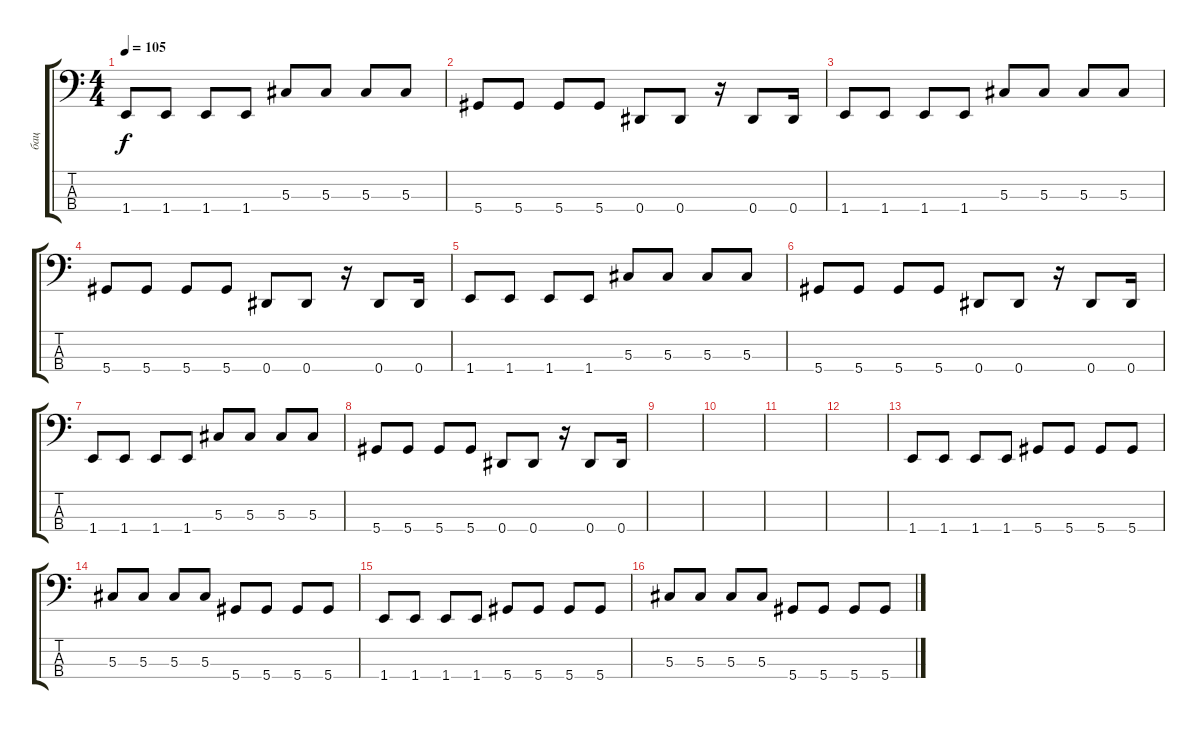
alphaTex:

\track ("бац" "бац") {instrument electricbasspick}
\staff {score tabs}
\tuning (Gb2 Db2 Ab1 Eb1) {hide}
\ts (4 4)
\tempo 105
\clef f4
\ks c
1.4.8{dy f} 1.4.8 1.4.8 1.4.8 5.3.8 5.3.8 5.3.8 5.3.8 |
5.4.8 5.4.8 5.4.8 5.4.8 0.4.8 0.4.8 r.16 0.4.8 0.4.16 |
1.4.8 1.4.8 1.4.8 1.4.8 5.3.8 5.3.8 5.3.8 5.3.8 |
5.4.8 5.4.8 5.4.8 5.4.8 0.4.8 0.4.8 r.16 0.4.8 0.4.16 |
1.4.8 1.4.8 1.4.8 1.4.8 5.3.8 5.3.8 5.3.8 5.3.8 |
5.4.8 5.4.8 5.4.8 5.4.8 0.4.8 0.4.8 r.16 0.4.8 0.4.16 |
1.4.8 1.4.8 1.4.8 1.4.8 5.3.8 5.3.8 5.3.8 5.3.8 |
5.4.8 5.4.8 5.4.8 5.4.8 0.4.8 0.4.8 r.16 0.4.8 0.4.16 |
|
|
|
|
1.4.8 1.4.8 1.4.8 1.4.8 5.4.8 5.4.8 5.4.8 5.4.8 |
5.3.8 5.3.8 5.3.8 5.3.8 5.4.8 5.4.8 5.4.8 5.4.8 |
1.4.8 1.4.8 1.4.8 1.4.8 5.4.8 5.4.8 5.4.8 5.4.8 |
5.3.8 5.3.8 5.3.8 5.3.8 5.4.8 5.4.8 5.4.8 5.4.8
